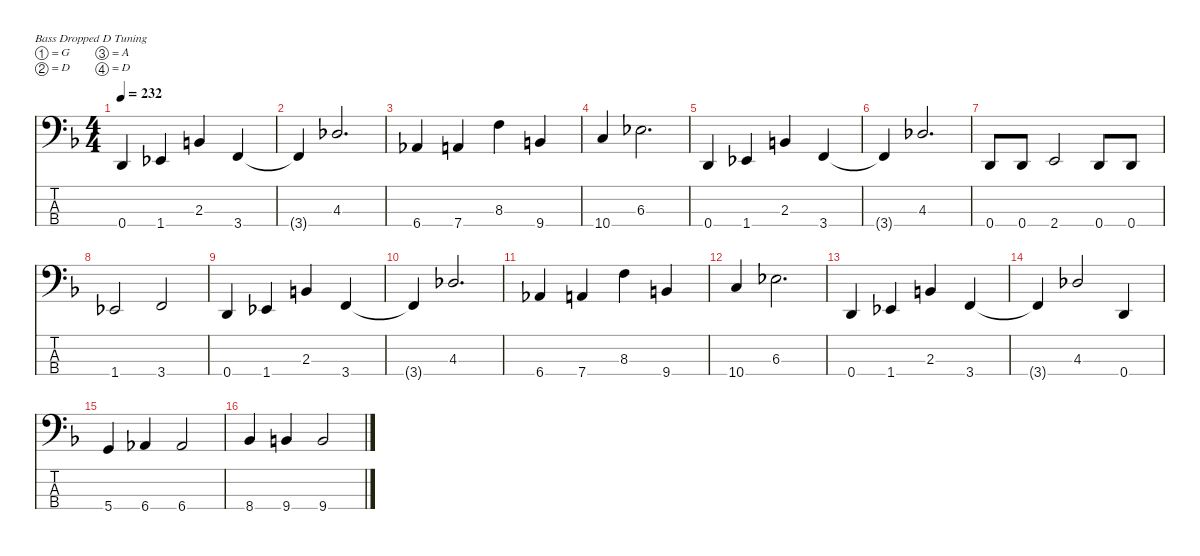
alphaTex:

\hideDynamics
\bracketExtendMode nobrackets
\singleTrackTrackNamePolicy hidden
\multiTrackTrackNamePolicy hidden
\firstSystemTrackNameMode fullname
\firstSystemTrackNameOrientation horizontal
\otherSystemsTrackNameOrientation horizontal
\track ("Bass" "E-Bass") {defaultSystemsLayout 8 instrument electricbassfinger}
\staff {score tabs}
\tuning (G2 D2 A1 D1)
\ts (4 4)
\tempo 232
\clef f4
\ks dminor
0.4{acc forcenatural}.4{dy f beam Up} 1.4{acc b}.4{beam Up} 2.3{acc forcenatural}.4{beam Up} 3.4{acc forcenatural}.4{beam Up} |
3.4{t acc forcenatural}.4{beam Up} 4.3{acc b}.2{d beam Up} |
6.4{acc b}.4{beam Up} 7.4{acc forcenatural}.4{beam Up} 8.3{acc forcenatural}.4{beam Down} 9.4{acc forcenatural}.4{beam Up} |
10.4{acc forcenatural}.4{beam Up} 6.3{acc b}.2{d beam Down} |
0.4{acc forcenatural}.4{beam Up} 1.4{acc b}.4{beam Up} 2.3{acc forcenatural}.4{beam Up} 3.4{acc forcenatural}.4{beam Up} |
3.4{t acc forcenatural}.4{beam Up} 4.3{acc b}.2{d beam Up} |
0.4{acc forcenatural}.8{beam Up} 0.4{acc forcenatural}.8{beam Up} 2.4{acc forcenatural}.2{beam Up} 0.4{acc forcenatural}.8{beam Up} 0.4{acc forcenatural}.8{beam Up} |
1.4{acc b}.2{beam Up} 3.4{acc forcenatural}.2{beam Up} |
0.4{acc forcenatural}.4{beam Up} 1.4{acc b}.4{beam Up} 2.3{acc forcenatural}.4{beam Up} 3.4{acc forcenatural}.4{beam Up} |
3.4{t acc forcenatural}.4{beam Up} 4.3{acc b}.2{d beam Up} |
6.4{acc b}.4{beam Up} 7.4{acc forcenatural}.4{beam Up} 8.3{acc forcenatural}.4{beam Down} 9.4{acc forcenatural}.4{beam Up} |
10.4{acc forcenatural}.4{beam Up} 6.3{acc b}.2{d beam Down} |
0.4{acc forcenatural}.4{beam Up} 1.4{acc b}.4{beam Up} 2.3{acc forcenatural}.4{beam Up} 3.4{acc forcenatural}.4{beam Up} |
3.4{t acc forcenatural}.4{beam Up} 4.3{acc b}.2{beam Up} 0.4{acc forcenatural}.4{beam Up} |
5.4{acc forcenatural}.4{beam Up} 6.4{acc b}.4{beam Up} 6.4{acc b}.2{beam Up} |
8.4{acc b}.4{beam Up} 9.4{acc forcenatural}.4{beam Up} 9.4{acc forcenatural}.2{beam Up}
